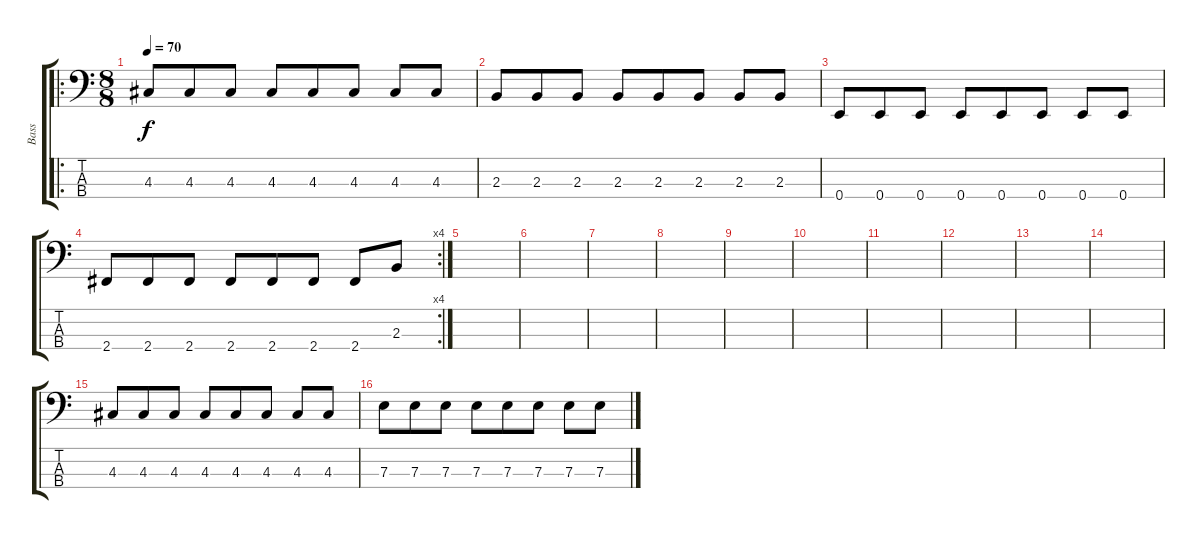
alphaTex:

\track ("Bass" "Bass") {instrument electricbasspick}
\staff {score tabs}
\tuning (G2 D2 A1 E1) {hide}
\ro
\ts (8 8)
\tempo 70
\clef f4
\ks c
4.3.8{dy f} 4.3.8 4.3.8 4.3.8 4.3.8 4.3.8 4.3.8 4.3.8 |
2.3.8 2.3.8 2.3.8 2.3.8 2.3.8 2.3.8 2.3.8 2.3.8 |
0.4.8 0.4.8 0.4.8 0.4.8 0.4.8 0.4.8 0.4.8 0.4.8 |
\rc 4
2.4.8 2.4.8 2.4.8 2.4.8 2.4.8 2.4.8 2.4.8 2.3.8 |
|
|
|
|
|
|
|
|
|
|
4.3.8 4.3.8 4.3.8 4.3.8 4.3.8 4.3.8 4.3.8 4.3.8 |
7.3.8 7.3.8 7.3.8 7.3.8 7.3.8 7.3.8 7.3.8 7.3.8
